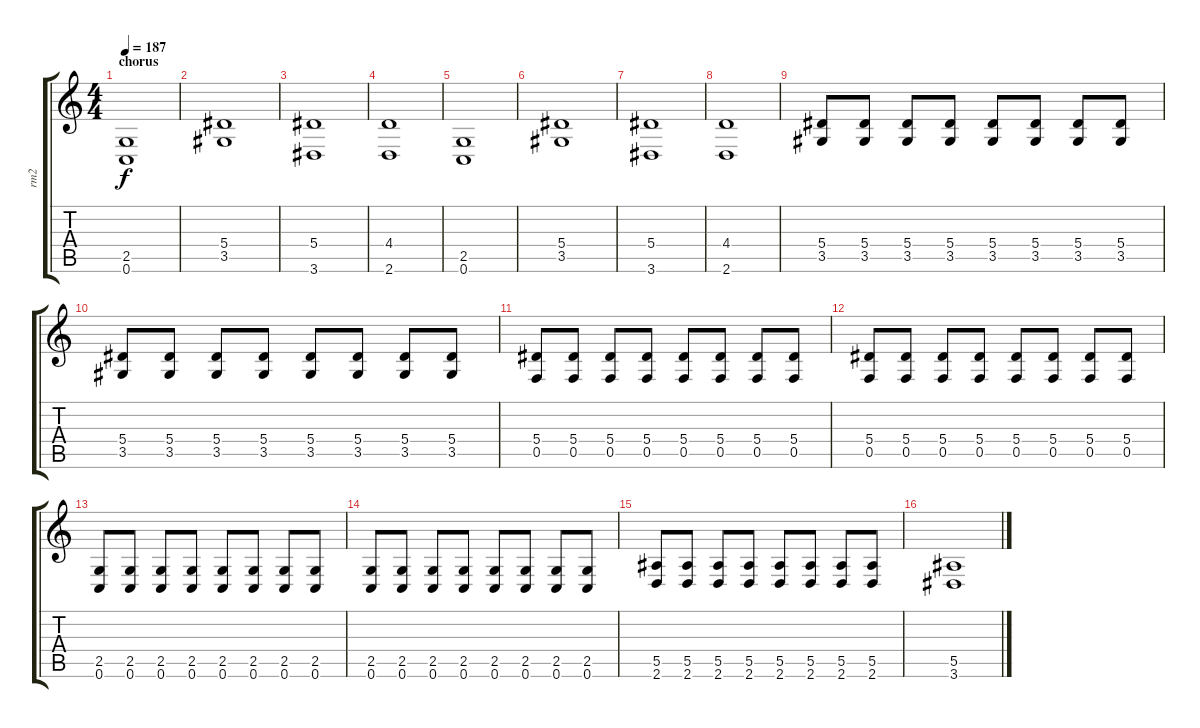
\track ("rm2" "rm2") {instrument distortionguitar}
\staff {score tabs}
\tuning (C4 G3 Eb3 Bb2 F2 C2) {hide}
\ts (4 4)
\section ("" "chorus")
\tempo 187
\clef g2
\ks c
(2.5 0.6).1{dy f} |
(5.4 3.5).1 |
(5.4 3.6).1 |
(4.4 2.6).1 |
(2.5 0.6).1 |
(5.4 3.5).1 |
(5.4 3.6).1 |
(4.4 2.6).1 |
(5.4 3.5).8 (5.4 3.5).8 (5.4 3.5).8 (5.4 3.5).8 (5.4 3.5).8 (5.4 3.5).8 (5.4 3.5).8 (5.4 3.5).8 |
(5.4 3.5).8 (5.4 3.5).8 (5.4 3.5).8 (5.4 3.5).8 (5.4 3.5).8 (5.4 3.5).8 (5.4 3.5).8 (5.4 3.5).8 |
(5.4 0.5).8 (5.4 0.5).8 (5.4 0.5).8 (5.4 0.5).8 (5.4 0.5).8 (5.4 0.5).8 (5.4 0.5).8 (5.4 0.5).8 |
(5.4 0.5).8 (5.4 0.5).8 (5.4 0.5).8 (5.4 0.5).8 (5.4 0.5).8 (5.4 0.5).8 (5.4 0.5).8 (5.4 0.5).8 |
(2.5 0.6).8 (2.5 0.6).8 (2.5 0.6).8 (2.5 0.6).8 (2.5 0.6).8 (2.5 0.6).8 (2.5 0.6).8 (2.5 0.6).8 |
(2.5 0.6).8 (2.5 0.6).8 (2.5 0.6).8 (2.5 0.6).8 (2.5 0.6).8 (2.5 0.6).8 (2.5 0.6).8 (2.5 0.6).8 |
(5.5 2.6).8 (5.5 2.6).8 (5.5 2.6).8 (5.5 2.6).8 (5.5 2.6).8 (5.5 2.6).8 (5.5 2.6).8 (5.5 2.6).8 |
(5.5 3.6).1
